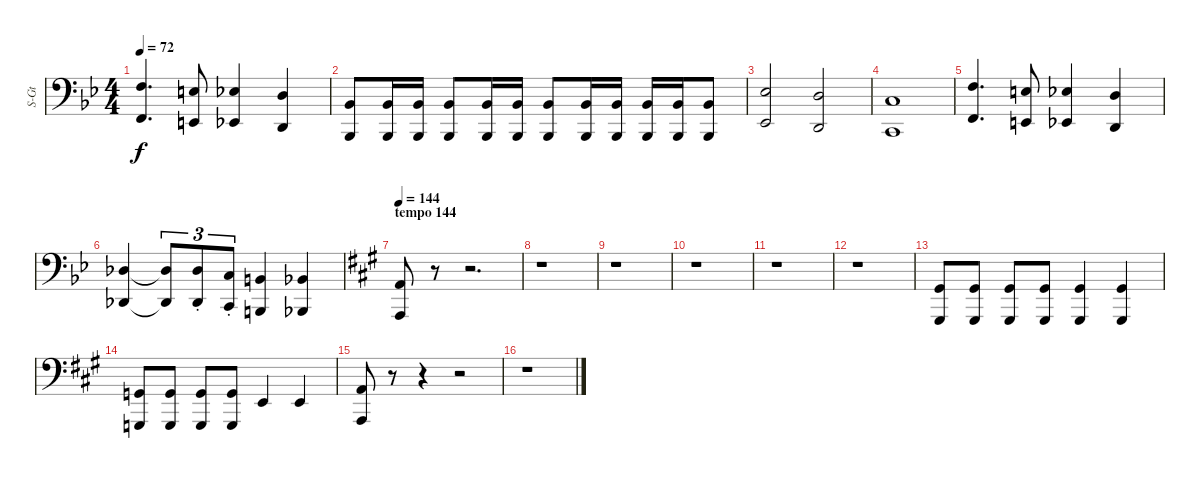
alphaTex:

\bracketExtendMode groupsimilarinstruments
\otherSystemsTrackNameOrientation horizontal
\track ("Piano (LH) (Print)" "S-Gt") {mute instrument brightacousticpiano}
\staff {score}
\tuning (F2 C2 F1 C1 F0 C0)
\displaytranspose 12
\ts (4 4)
\tempo 72
\clef f4
\ks bb
(0.1{acc forcenatural} 0.3{acc forcenatural}).4{d dy f beam Up} (4.2{acc forcenatural} 4.4{acc forcenatural}).8{beam Up} (3.2{acc b} 3.4{acc b}).4{beam Up} (2.2{acc forcenatural} 2.4{acc forcenatural}).4{beam Up} |
(5.3{acc b} 5.5{acc b}).8{beam Up} (5.3{acc b} 5.5{acc b}).16{beam Up} (5.3{acc b} 5.5{acc b}).16{beam Up} (5.3{acc b} 5.5{acc b}).8{beam Up} (5.3{acc b} 5.5{acc b}).16{beam Up} (5.3{acc b} 5.5{acc b}).16{beam Up} (5.3{acc b} 5.5{acc b}).8{beam Up} (5.3{acc b} 5.5{acc b}).16{beam Up} (5.3{acc b} 5.5{acc b}).16{beam Up} (5.3{acc b} 5.5{acc b}).16{beam Up} (5.3{acc b} 5.5{acc b}).16{beam Up} (5.3{acc b} 5.5{acc b}).8{beam Up} |
(3.2{acc b} 3.4{acc b}).2{beam Up} (2.2{acc forcenatural} 2.4{acc forcenatural}).2{beam Up} |
(0.2{acc forcenatural} 0.4{acc forcenatural}).1{beam Up} |
(0.1{acc forcenatural} 0.3{acc forcenatural}).4{d beam Up} (4.2{acc forcenatural} 4.4{acc forcenatural}).8{beam Up} (3.2{acc b} 3.4{acc b}).4{beam Up} (2.2{acc forcenatural} 2.4{acc forcenatural}).4{beam Up} |
(1.2{acc b} 1.4{acc b}).4{beam Up} (1.2{t acc b} 1.4{t acc b}).8{tu (3 2) beam Up} (1.2{st acc b} 1.4{st acc b}).8{tu (3 2) beam Up} (0.2{st acc forcenatural} 0.4{st acc forcenatural}).8{tu (3 2) beam Up} (6.3{acc forcenatural} 6.5{acc forcenatural}).4{beam Up} (5.3{acc b} 5.5{acc b}).4{beam Up} |
\section ("" "tempo 144")
\tempo 144
\ks a
(4.3{acc forcenatural} 4.5{acc forcenatural}).8{beam Up} r.8{beam Up} r.2{d beam Up} |
r.1{beam Down} |
r.1{beam Down} |
r.1{beam Down} |
r.1{beam Down} |
r.1{beam Down} |
(3.3{acc #} 3.5{acc #}).8{beam Up} (3.3{acc #} 3.5{acc #}).8{beam Up} (3.3{acc #} 3.5{acc #}).8{beam Up} (3.3{acc #} 3.5{acc #}).8{beam Up} (3.3{acc #} 3.5{acc #}).4{beam Up} (3.3{acc #} 3.5{acc #}).4{beam Up} |
(2.3{acc forcenatural} 2.5{acc forcenatural}).8{beam Up} (2.3{acc forcenatural} 2.5{acc forcenatural}).8{beam Up} (2.3{acc forcenatural} 2.5{acc forcenatural}).8{beam Up} (2.3{acc forcenatural} 2.5{acc forcenatural}).8{beam Up} 4.4{acc forcenatural}.4{beam Up} 4.4{acc forcenatural}.4{beam Up} |
(4.3{acc forcenatural} 4.5{acc forcenatural}).8{beam Up} r.8{beam Up} r.4{beam Up} r.2{beam Up} |
r.1{beam Down}
